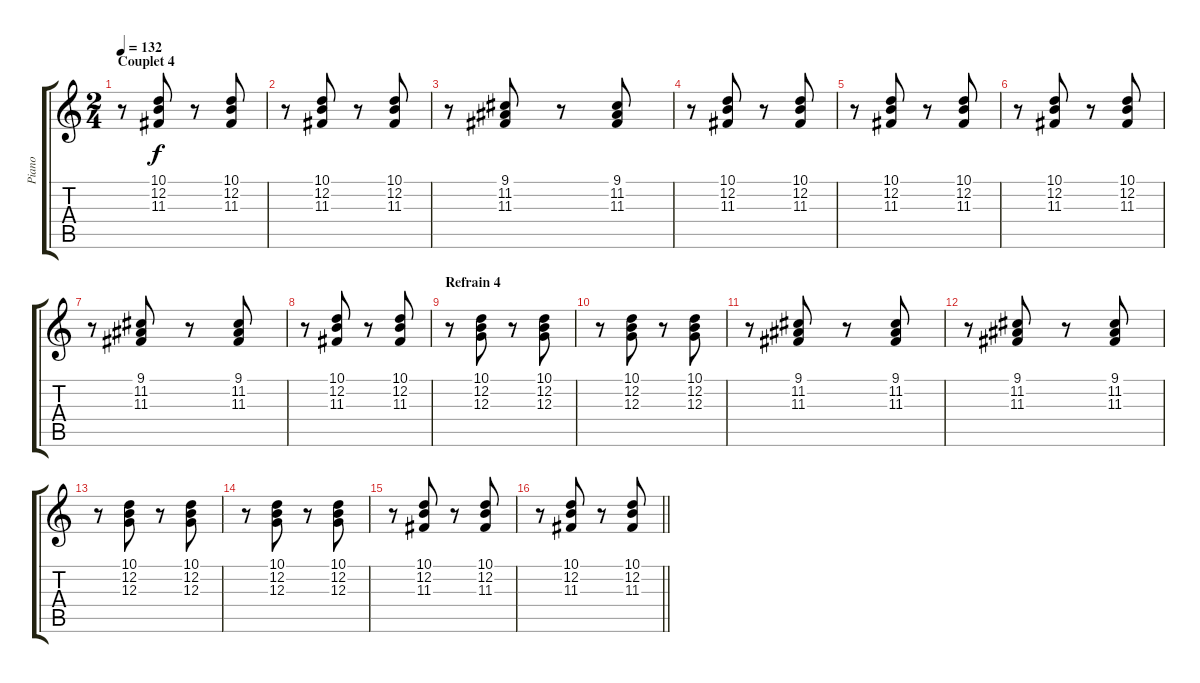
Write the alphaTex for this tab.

\track ("Piano" "Piano") {instrument acousticgrandpiano}
\staff {score tabs}
\tuning (E4 B3 G3 D3 A2 E2) {hide}
\ts (2 4)
\section ("" "Couplet 4")
\tempo 132
\clef g2
\ks c
r.8{dy f} (10.1 12.2 11.3).8 r.8 (10.1 12.2 11.3).8 |
r.8 (10.1 12.2 11.3).8 r.8 (10.1 12.2 11.3).8 |
r.8 (9.1 11.2 11.3).8 r.8 (9.1 11.2 11.3).8 |
r.8 (10.1 12.2 11.3).8 r.8 (10.1 12.2 11.3).8 |
r.8 (10.1 12.2 11.3).8 r.8 (10.1 12.2 11.3).8 |
r.8 (10.1 12.2 11.3).8 r.8 (10.1 12.2 11.3).8 |
r.8 (9.1 11.2 11.3).8 r.8 (9.1 11.2 11.3).8 |
r.8 (10.1 12.2 11.3).8 r.8 (10.1 12.2 11.3).8 |
\section ("" "Refrain 4")
r.8 (10.1 12.2 12.3).8 r.8 (10.1 12.2 12.3).8 |
r.8 (10.1 12.2 12.3).8 r.8 (10.1 12.2 12.3).8 |
r.8 (9.1 11.2 11.3).8 r.8 (9.1 11.2 11.3).8 |
r.8 (9.1 11.2 11.3).8 r.8 (9.1 11.2 11.3).8 |
r.8 (10.1 12.2 12.3).8 r.8 (10.1 12.2 12.3).8 |
r.8 (10.1 12.2 12.3).8 r.8 (10.1 12.2 12.3).8 |
r.8 (10.1 12.2 11.3).8 r.8 (10.1 12.2 11.3).8 |
\barLineRight lightlight
r.8 (10.1 12.2 11.3).8 r.8 (10.1 12.2 11.3).8
